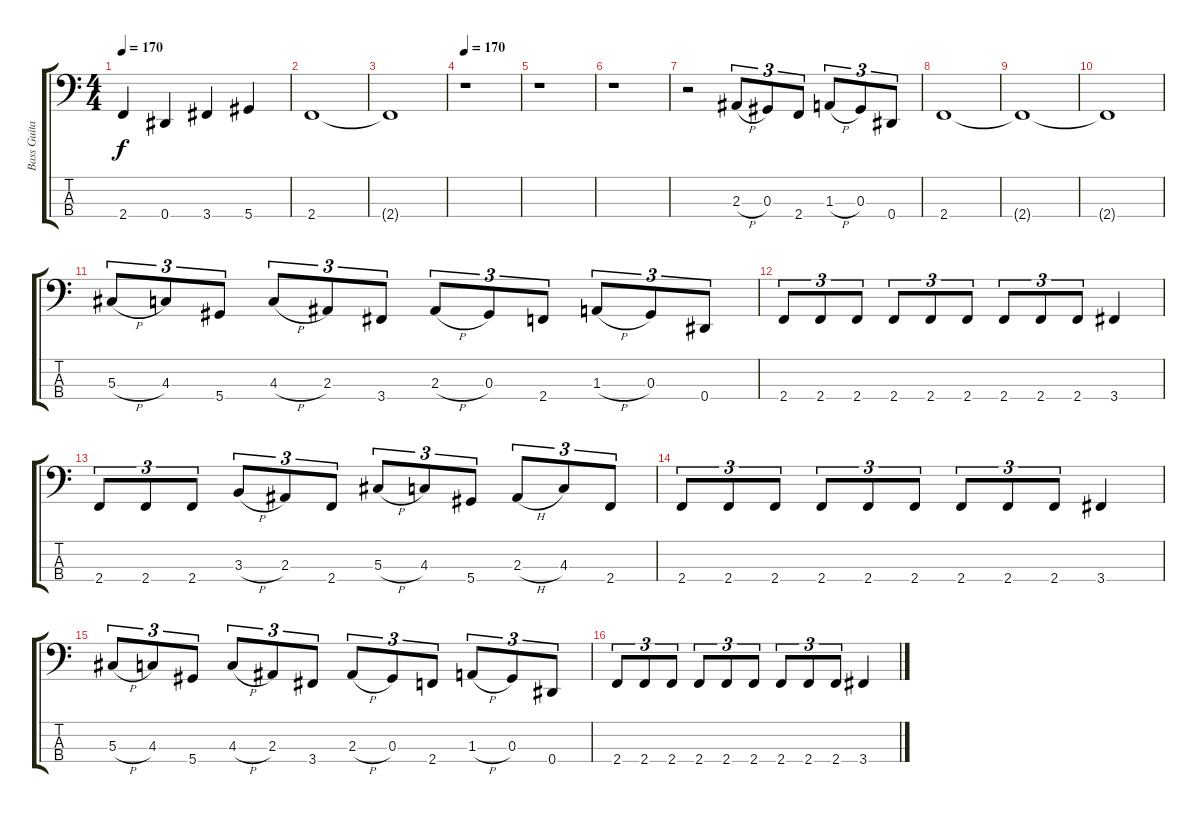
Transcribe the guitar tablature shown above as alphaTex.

\track ("Bass Guitar" "Bass Guita") {instrument electricbasspick}
\staff {score tabs}
\tuning (Gb2 Db2 Ab1 Eb1) {hide}
\ts (4 4)
\tempo 170
\clef f4
\ks c
2.4.4{dy f} 0.4.4 3.4.4 5.4.4 |
2.4.1 |
2.4{t}.1 |
\tempo 170
r.1 |
r.1 |
r.1 |
r.2 2.3{h}.8{tu (3 2)} 0.3.8{tu (3 2)} 2.4.8{tu (3 2)} 1.3{h}.8{tu (3 2)} 0.3.8{tu (3 2)} 0.4.8{tu (3 2)} |
2.4.1 |
2.4{t}.1 |
2.4{t}.1 |
5.3{h}.8{tu (3 2)} 4.3.8{tu (3 2)} 5.4.8{tu (3 2)} 4.3{h}.8{tu (3 2)} 2.3.8{tu (3 2)} 3.4.8{tu (3 2)} 2.3{h}.8{tu (3 2)} 0.3.8{tu (3 2)} 2.4.8{tu (3 2)} 1.3{h}.8{tu (3 2)} 0.3.8{tu (3 2)} 0.4.8{tu (3 2)} |
2.4.8{tu (3 2)} 2.4.8{tu (3 2)} 2.4.8{tu (3 2)} 2.4.8{tu (3 2)} 2.4.8{tu (3 2)} 2.4.8{tu (3 2)} 2.4.8{tu (3 2)} 2.4.8{tu (3 2)} 2.4.8{tu (3 2)} 3.4.4 |
2.4.8{tu (3 2)} 2.4.8{tu (3 2)} 2.4.8{tu (3 2)} 3.3{h}.8{tu (3 2)} 2.3.8{tu (3 2)} 2.4.8{tu (3 2)} 5.3{h}.8{tu (3 2)} 4.3.8{tu (3 2)} 5.4.8{tu (3 2)} 2.3{h}.8{tu (3 2)} 4.3.8{tu (3 2)} 2.4.8{tu (3 2)} |
2.4.8{tu (3 2)} 2.4.8{tu (3 2)} 2.4.8{tu (3 2)} 2.4.8{tu (3 2)} 2.4.8{tu (3 2)} 2.4.8{tu (3 2)} 2.4.8{tu (3 2)} 2.4.8{tu (3 2)} 2.4.8{tu (3 2)} 3.4.4 |
5.3{h}.8{tu (3 2)} 4.3.8{tu (3 2)} 5.4.8{tu (3 2)} 4.3{h}.8{tu (3 2)} 2.3.8{tu (3 2)} 3.4.8{tu (3 2)} 2.3{h}.8{tu (3 2)} 0.3.8{tu (3 2)} 2.4.8{tu (3 2)} 1.3{h}.8{tu (3 2)} 0.3.8{tu (3 2)} 0.4.8{tu (3 2)} |
2.4.8{tu (3 2)} 2.4.8{tu (3 2)} 2.4.8{tu (3 2)} 2.4.8{tu (3 2)} 2.4.8{tu (3 2)} 2.4.8{tu (3 2)} 2.4.8{tu (3 2)} 2.4.8{tu (3 2)} 2.4.8{tu (3 2)} 3.4.4
